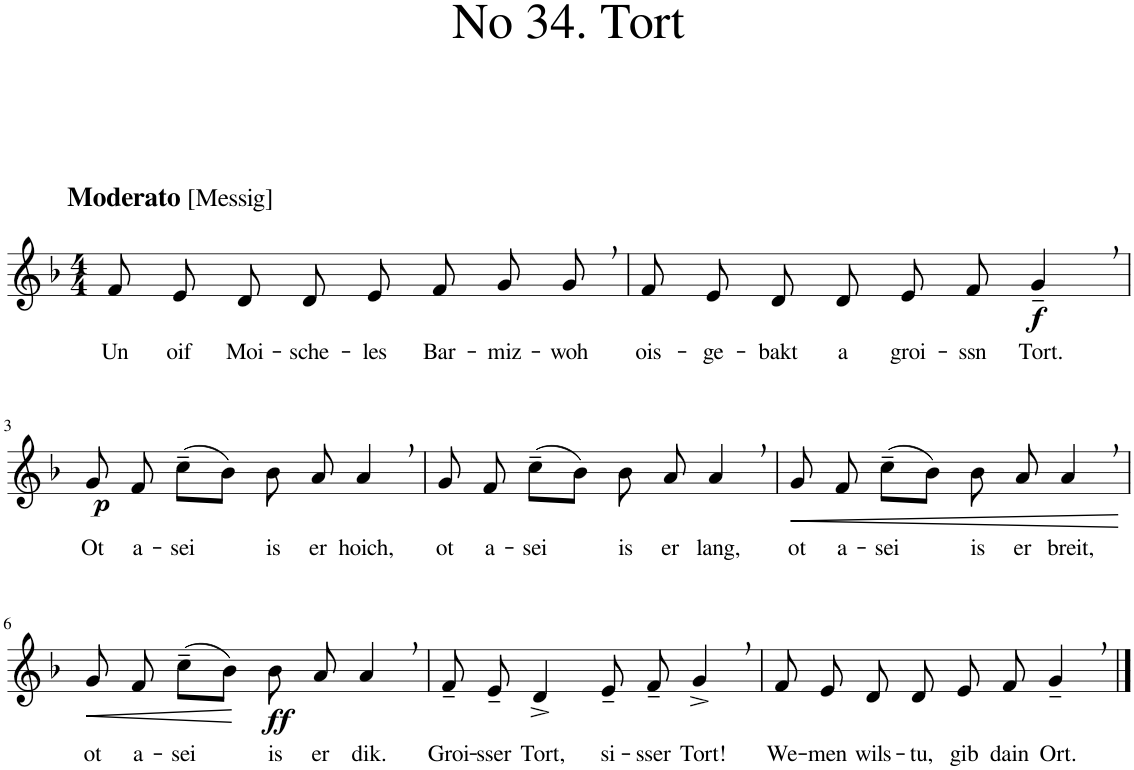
**kern	**text	**dynam
*part1	*part1	*part1
*staff1	*staff1	*staff1
*I"Klavier	*	*
*I'Klav.	*	*
*clefG2	*	*
*k[b-]	*	*
*M4/4	*	*
=1	=1	=1
!LO:TX:a:B:t=Moderato	!	!
!LO:TX:a:t=[Messig]	!	!
!	!LO:LY:b	!
8f/	Un	.
!	!LO:LY:b	!
8e/	oif	.
!	!LO:LY:b	!
8d/	Moi-	.
!	!LO:LY:b	!
8d/	-sche-	.
!	!LO:LY:b	!
8e/	-les	.
!	!LO:LY:b	!
8f/	Bar-	.
!	!LO:LY:b	!
8g/	-miz-	.
!	!LO:LY:b	!
8g,/	-woh	.
=2	=2	=2
!	!LO:LY:b	!
8f/	ois-	.
!	!LO:LY:b	!
8e/	-ge-	.
!	!LO:LY:b	!
8d/	-bakt	.
!	!LO:LY:b	!
8d/	a	.
!	!LO:LY:b	!
8e/	groi-	.
!	!LO:LY:b	!
8f/	-ssn	.
!	!LO:LY:b	!LO:DY:b
4g~,/	Tort.	f
!!LO:LB:g=z
=3	=3	=3
!	!LO:LY:b	!LO:DY:b
8g/	Ot	p
!	!LO:LY:b	!
8f/	a-	.
!	!LO:LY:b	!
(8cc~\L	-sei	.
8b-\J)	.	.
!	!LO:LY:b	!
8b-\	is	.
!	!LO:LY:b	!
8a/	er	.
!	!LO:LY:b	!
4a,/	hoich,	.
=4	=4	=4
!	!LO:LY:b	!
8g/	ot	.
!	!LO:LY:b	!
8f/	a-	.
!	!LO:LY:b	!
(8cc~\L	-sei	.
8b-\J)	.	.
!	!LO:LY:b	!
8b-\	is	.
!	!LO:LY:b	!
8a/	er	.
!	!LO:LY:b	!
4a,/	lang,	.
=5	=5	=5
!	!LO:LY:b	!LO:HP:b
8g/	ot	<
!	!LO:LY:b	!
8f/	a-	.
!	!LO:LY:b	!
(8cc~\L	-sei	.
8b-\J)	.	.
!	!LO:LY:b	!
8b-\	is	.
!	!LO:LY:b	!
8a/	er	.
!	!LO:LY:b	!
4a,/	breit,	.
.	.	[
!!LO:LB:g=z
=6	=6	=6
!	!LO:LY:b	!LO:HP:b
8g/	ot	<
!	!LO:LY:b	!
8f/	a-	.
!	!LO:LY:b	!
(8cc~\L	-sei	.
8b-\J)	.	.
!	!LO:LY:b	!LO:DY:b
8b-\	is	ff
!	!LO:LY:b	!
8a/	er	.
!	!LO:LY:b	!
4a,/	dik.	.
.	.	[
=7	=7	=7
!	!LO:LY:b	!
8f~/	Groi-	.
!	!LO:LY:b	!
8e~/	-sser	.
!	!LO:LY:b	!
4d^/	Tort,	.
!	!LO:LY:b	!
8e~/	si-	.
!	!LO:LY:b	!
8f~/	-sser	.
!	!LO:LY:b	!
4g^,/	Tort!	.
=8	=8	=8
!	!LO:LY:b	!
8f/	We-	.
!	!LO:LY:b	!
8e/	-men	.
!	!LO:LY:b	!
8d/	wils-	.
!	!LO:LY:b	!
8d/	-tu,	.
!	!LO:LY:b	!
8e/	gib	.
!	!LO:LY:b	!
8f/	dain	.
!	!LO:LY:b	!
4g~,/	Ort.	.
==	==	==
*-	*-	*-
